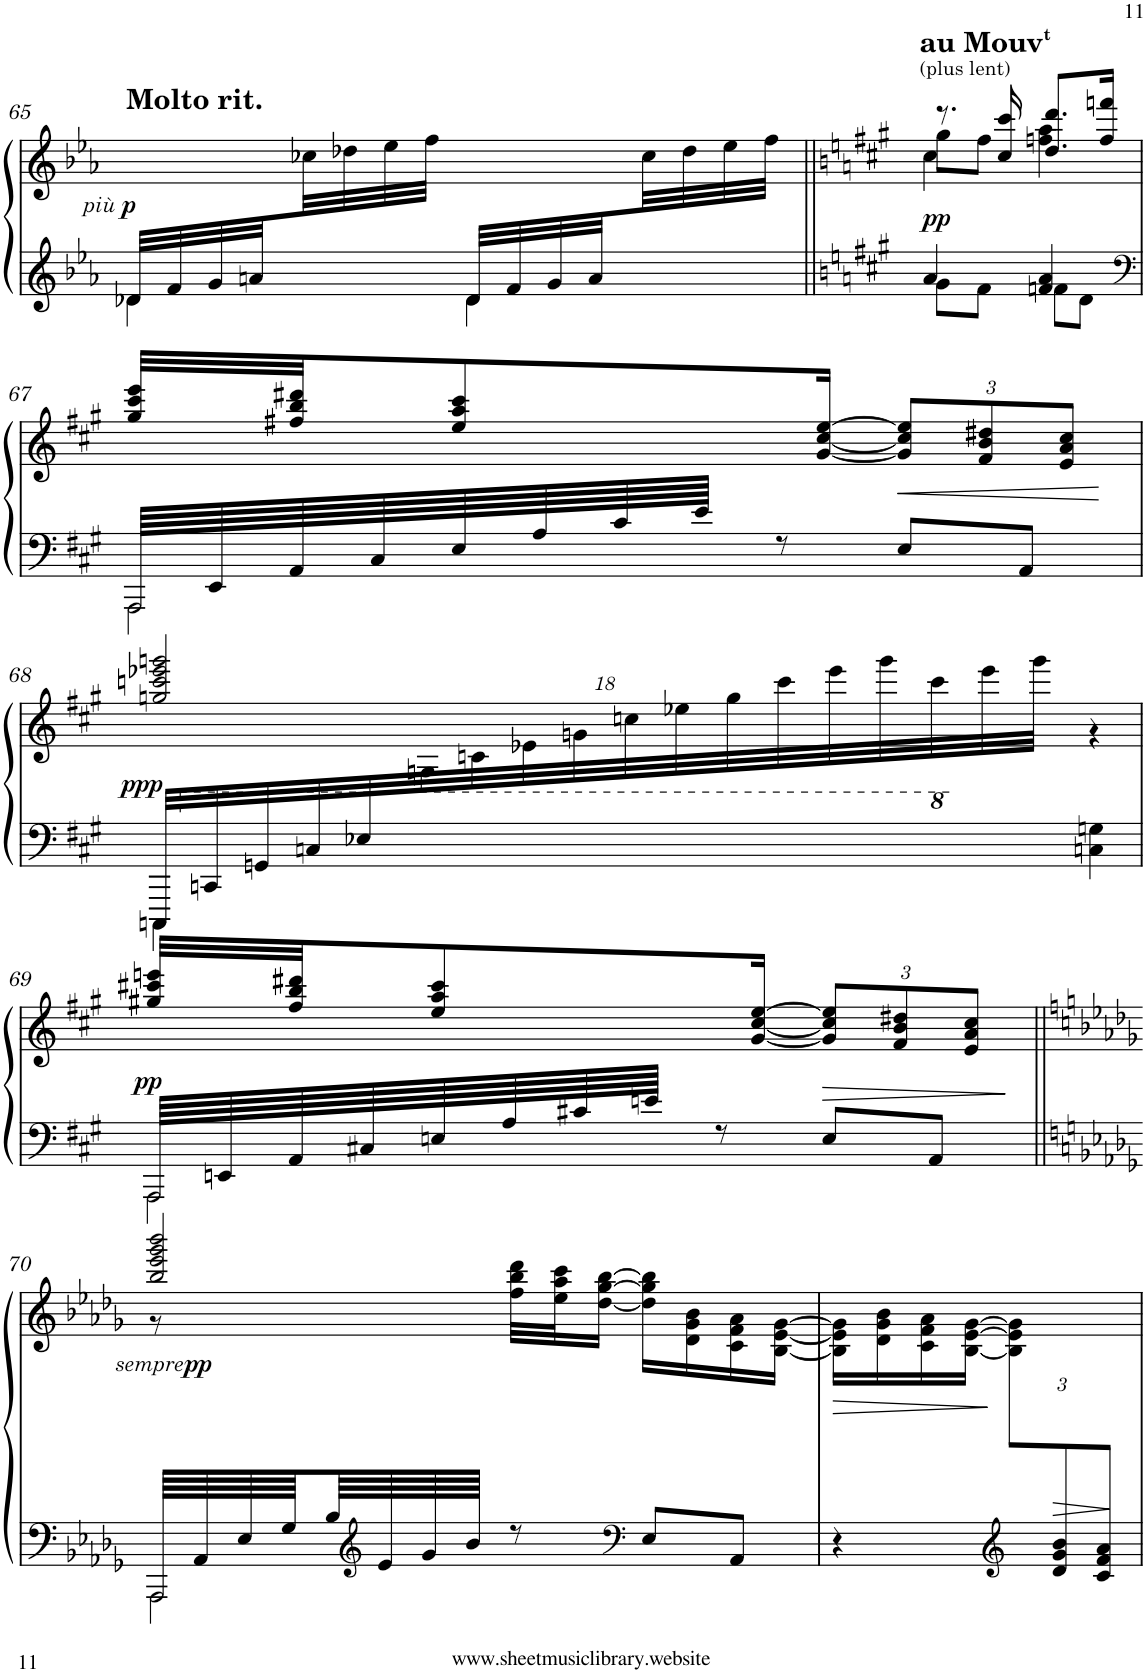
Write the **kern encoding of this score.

**kern	**kern	**dynam
*part1	*part1	*part1
*staff2	*staff1	*staff1/2
*I"Piano	*	*
*I'Pno	*	*
!!LO:PB:g=z
*clefG2	*clefG2	*
*k[b-e-a-]	*k[b-e-a-]	*
*M4/8	*M4/8	*
=65	=65	=65
*^	*	*
!	!	!LO:TX:a:B:t=Molto rit.	!
!	!	!	!LO:DY:a=2
!	!	!	!LO:DY:n=1:a=2
32d-X/LLL	4d-\	8ryy	other-dynamics p
32f/	.	.	.
32g/	.	.	.
32an/	.	.	.
8ryy	.	32cc-X\	.
.	.	32dd-X\	.
.	.	32ee-\	.
.	.	32ff\JJJ	.
32d-/LLL	4d-\	8ryy	.
32f/	.	.	.
32g/	.	.	.
32a/	.	.	.
8ryy	.	32cc-\	.
.	.	32dd-\	.
.	.	32ee-\	.
.	.	32ff\JJJ	.
=66||	=66||	=66||	=66||
*k[f#c#g#]	*	*k[f#c#g#]	*
*	*	*^	*
*	*	*	*^	*
!	!	!LO:TX:a:B:t=au Mouv	!	!	!
!	!	!LO:TX:a:t=t	!	!	!
!	!	!LO:TX:a:t=(plus lent)	!	!	!
!	!	!	!	!	!LO:DY:b
4a/	8g#\L	8.r	4cc#\	8gg#\L	pp
.	8f#\J	.	.	8ff#\J	.
.	.	16cc#/ 16ccc#/	.	.	.
4f#/ 4a/	8fn\L	8.dd/ 8.ddd/L	4ffn\ 4aa\	4ryy	.
.	8d\J	.	.	.	.
.	.	16ff/ 16fffn/Jk	.	.	.
*	*	*v	*v	*v	*
!!LO:LB:g=z
=67	=67	=67	=67
*clefF4	*	*	*
64AAA/LLLL	2AAA\	32gg#/ 32ccc#/ 32eee/LLL	.
64EE/	.	.	.
64AA/	.	32ff#X/ 32bb/ 32ddd#X/JJ	.
64C#/	.	.	.
64E/	.	8ee/ 8aa/ 8ccc#/	.
64A/	.	.	.
64c#/	.	.	.
64e/JJJJ	.	.	.
8r	.	.	.
.	.	[16g#/ [<16cc#/ [16ee/Jk	.
*	*	*Xbrackettup	*
!	!	!	!LO:HP:b
8E/L	.	12g#/] 12cc#/] 12ee/]L	<
.	.	12f#/ 12b/ 12dd#X/	.
8AA/J	.	.	.
.	.	12e/ 12a/ 12cc#/J	.
*v	*v	*	*
.	.	[
!!LO:LB:g=z
=68	=68	=68
*Xbrackettup	*	*
*^	*^	*
*	*	*	*^	*
!	!	!	!	!	!LO:DY:a=2
72CCCn/LLL	4CCC\	2ggn/ 2cccn/ 2eee-X/ 2gggn/	4ryy	2880%199ryy	ppp
72CCn/	.	.	.	.	.
72GGn/	.	.	.	.	.
72Cn/	.	.	.	.	.
72E-X/	.	.	.	.	.
.	.	.	.	72Gn\	.
72%13ryy	.	.	.	.	.
.	.	.	.	72cn\	.
.	.	.	.	72e-X\	.
.	.	.	.	72gn\	.
.	.	.	.	72ccn\	.
.	.	.	.	72ee-X\	.
.	.	.	.	72gg\	.
.	.	.	.	72ccc\	.
.	.	.	.	72eee-\	.
.	.	.	.	72ggg\	.
*	*	*8va	*	*	*
.	.	.	.	72cccc\	.
.	.	.	.	72eeee-\	.
.	.	.	.	72gggg\JJJ	.
.	.	.	.	2880%721ryy	.
*X8va	*	*	*	*	*
4Cn\ 4Gn\	4ryy	.	4r	.	.
*	*	*	*v	*v	*
!!LO:LB:g=z
=69	=69	=69	=69	=69
!	!	!	!	!LO:DY:b
*	*	*v	*v	*
64AAA/LLLL	2AAA\	32gg#X/ 32ccc#X/ 32eeen/LLL	pp
64EEn/	.	.	.
64AA/	.	32ff#/ 32bb/ 32ddd#X/JJ	.
64C#X/	.	.	.
64En/	.	8ee/ 8aa/ 8ccc#/	.
64A/	.	.	.
64c#X/	.	.	.
64en/JJJJ	.	.	.
8r	.	.	.
.	.	[16g#/ [<16cc#/ [16ee/Jk	.
!	!	!	!LO:HP:b
8E/L	.	12g#/] 12cc#/] 12ee/]L	>
.	.	12f#/ 12b/ 12dd#X/	.
8AA/J	.	.	.
.	.	12e/ 12a/ 12cc#/J	.
*v	*v	*	*
.	.	]
!!LO:LB:g=z
=70||	=70||	=70||
*k[b-e-a-d-g-]	*k[b-e-a-d-g-]	*
*^	*^	*
*	*	*	*^	*
64AAA-/LLLL	2AAA-\	2bb-/ 2eee-/ 2ggg-/ 2bbb-/	8r	64ryy	.
!	!	!	!	!	!LO:DY:b
!	!	!	!	!	!LO:DY:n=1:b
64AA-/	.	.	.	4ryy	other-dynamics pp
64E-/	.	.	.	.	.
64G-/JJJ	.	.	.	.	.
64B-/LLL	.	.	.	.	.
*clefG2	*	*	*	*	*
64e-/	.	.	.	.	.
64g-/	.	.	.	.	.
64b-/JJJJ	.	.	.	.	.
8r	.	.	32ff\ 32bb-\ 32ddd-\LLL	.	.
.	.	.	32ee-\ 32aa-\ 32ccc\J	.	.
.	.	.	[16dd-\ [>16gg-\ [>16bb-\JJ	.	.
*clefF4	*	*	*	*	*
8E-/L	.	.	16dd-\] 16gg-\] 16bb-\]LL	.	.
.	.	.	.	8...ryy	.
.	.	.	16d-\ 16g-\ 16b-\	.	.
8AA-/J	.	.	16c\ 16f\ 16a-\	.	.
.	.	.	[16B-\ [16e-\ [>16g-\JJ	.	.
=71	=71	=71	=71	=71	=71
!	!	!	!	!	!LO:HP:b
*	*	*v	*v	*v	*
3ryy	4r	16B-\] 16e-\] 16g-\]LL	>
.	.	16d-\ 16g-\ 16b-\	.
.	.	16c\ 16f\ 16a-\	.
.	.	[16B-\ [16e-\ [16g-\JJ	.
.	4ryy	12B-\] 12e-\] 12g-\]L	]
*clefG2	*	*	*
12d-/ 12g-/ 12b-/	.	6ryy	.
12c/ 12f/ 12a-/J	.	.	.
*v	*v	*	*
=	=	=
*-	*-	*-
